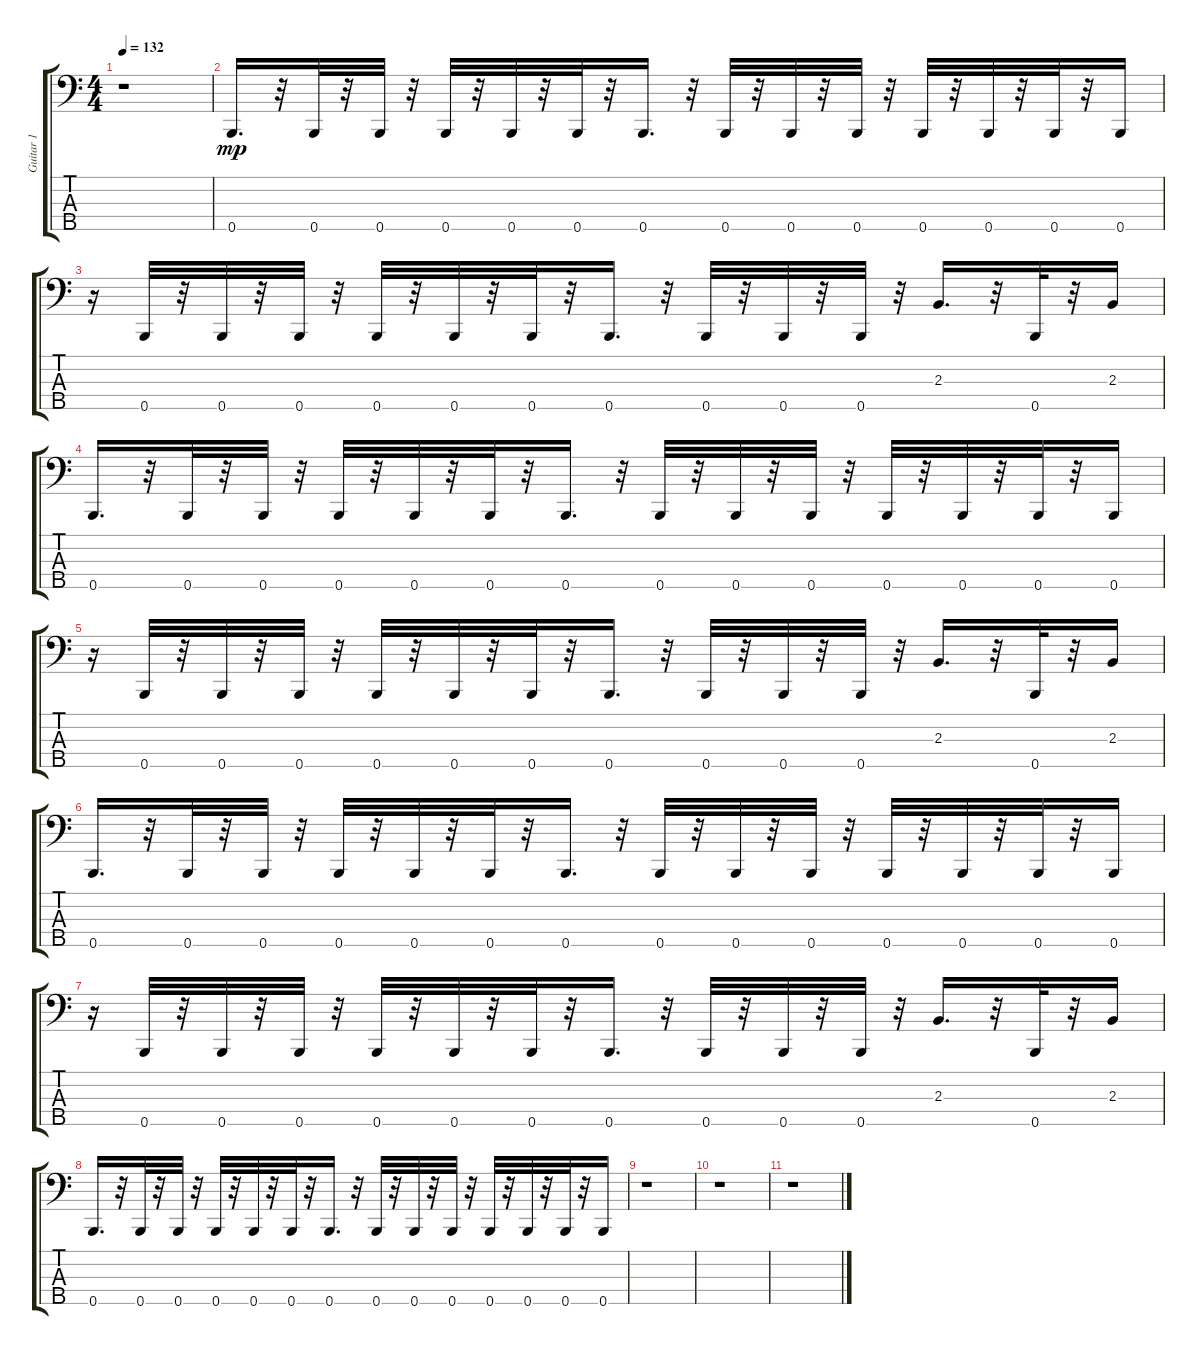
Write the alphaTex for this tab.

\track ("Guitar 1" "Guitar 1") {instrument distortionguitar}
\staff {score tabs}
\tuning (G2 D2 A1 E1 B0) {hide}
\ts (4 4)
\tempo 132
\clef f4
\ks c
r.1{dy mp} |
0.5.16{d} r.32 0.5.32 r.32 0.5.32 r.32 0.5.32 r.32 0.5.32 r.32 0.5.32 r.32 0.5.16{d} r.32 0.5.32 r.32 0.5.32 r.32 0.5.32 r.32 0.5.32 r.32 0.5.32 r.32 0.5.32 r.32 0.5.16 |
r.16 0.5.32 r.32 0.5.32 r.32 0.5.32 r.32 0.5.32 r.32 0.5.32 r.32 0.5.32 r.32 0.5.16{d} r.32 0.5.32 r.32 0.5.32 r.32 0.5.32 r.32 2.3.16{d} r.32 0.5.32 r.32 2.3.16 |
0.5.16{d} r.32 0.5.32 r.32 0.5.32 r.32 0.5.32 r.32 0.5.32 r.32 0.5.32 r.32 0.5.16{d} r.32 0.5.32 r.32 0.5.32 r.32 0.5.32 r.32 0.5.32 r.32 0.5.32 r.32 0.5.32 r.32 0.5.16 |
r.16 0.5.32 r.32 0.5.32 r.32 0.5.32 r.32 0.5.32 r.32 0.5.32 r.32 0.5.32 r.32 0.5.16{d} r.32 0.5.32 r.32 0.5.32 r.32 0.5.32 r.32 2.3.16{d} r.32 0.5.32 r.32 2.3.16 |
0.5.16{d} r.32 0.5.32 r.32 0.5.32 r.32 0.5.32 r.32 0.5.32 r.32 0.5.32 r.32 0.5.16{d} r.32 0.5.32 r.32 0.5.32 r.32 0.5.32 r.32 0.5.32 r.32 0.5.32 r.32 0.5.32 r.32 0.5.16 |
r.16 0.5.32 r.32 0.5.32 r.32 0.5.32 r.32 0.5.32 r.32 0.5.32 r.32 0.5.32 r.32 0.5.16{d} r.32 0.5.32 r.32 0.5.32 r.32 0.5.32 r.32 2.3.16{d} r.32 0.5.32 r.32 2.3.16 |
0.5.16{d} r.32 0.5.32 r.32 0.5.32 r.32 0.5.32 r.32 0.5.32 r.32 0.5.32 r.32 0.5.16{d} r.32 0.5.32 r.32 0.5.32 r.32 0.5.32 r.32 0.5.32 r.32 0.5.32 r.32 0.5.32 r.32 0.5.16 |
r.1 |
r.1 |
r.1
